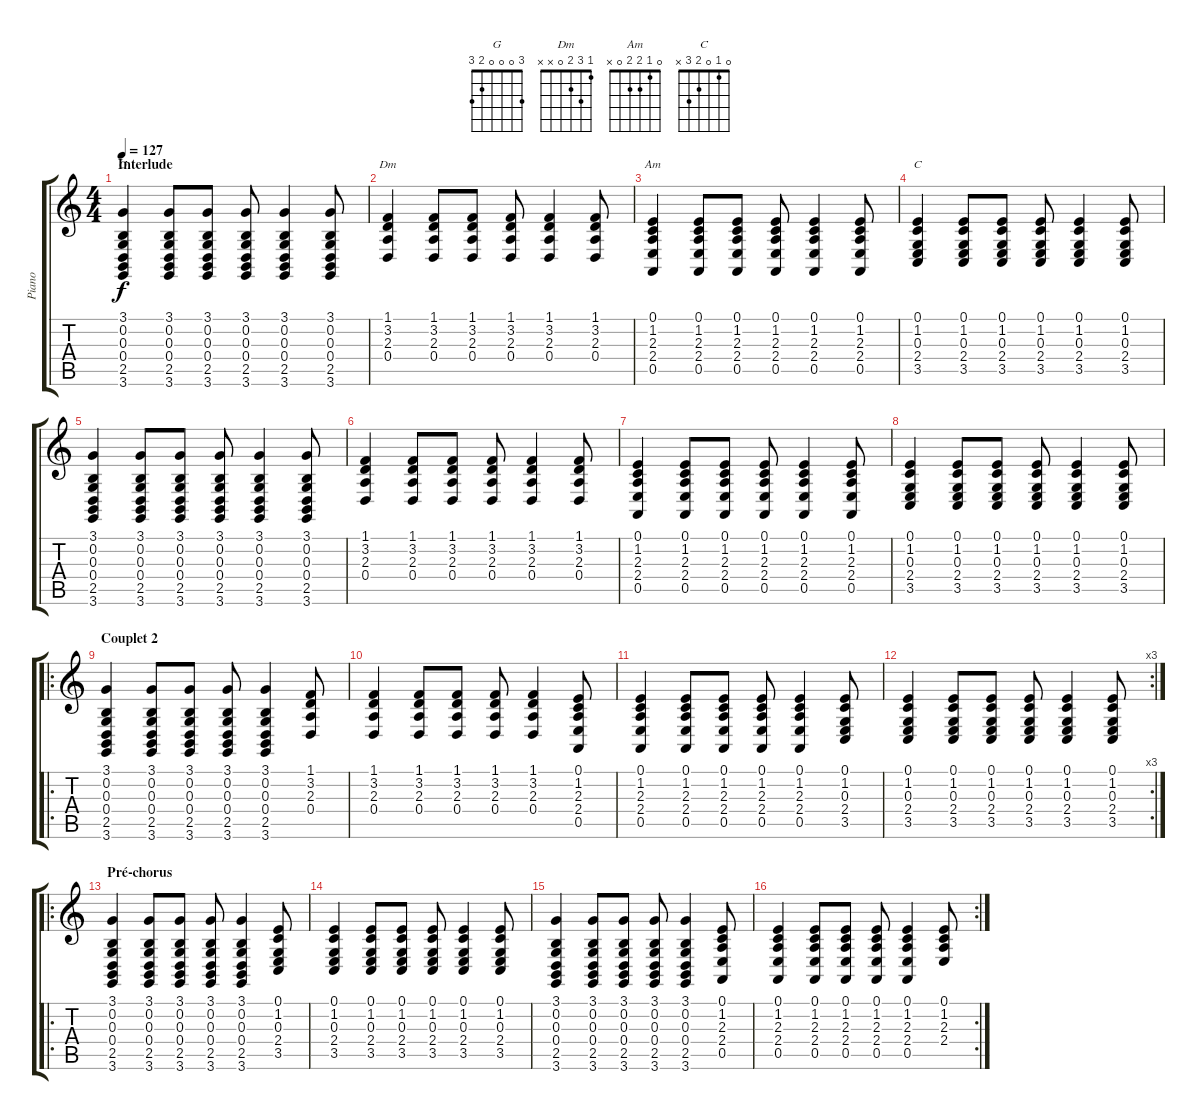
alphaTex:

\track ("Piano" "Piano") {instrument electricgrandpiano}
\staff {score tabs}
\tuning (E4 B3 G3 D3 A2 E2) {hide}
\chord ("G" 3 0 0 0 2 3)
\chord ("Dm" 1 3 2 0 x x)
\chord ("Am" 0 1 2 2 0 x)
\chord ("C" 0 1 0 2 3 x)
\ts (4 4)
\section ("" "Interlude")
\tempo 127
\clef g2
\ks c
(3.1 0.2 0.3 0.4 2.5 3.6).4{ch "G" dy f} (3.1 0.2 0.3 0.4 2.5 3.6).8 (3.1 0.2 0.3 0.4 2.5 3.6).8 (3.1 0.2 0.3 0.4 2.5 3.6).8 (3.1 0.2 0.3 0.4 2.5 3.6).4 (3.1 0.2 0.3 0.4 2.5 3.6).8 |
(1.1 3.2 2.3 0.4).4{ch "Dm"} (1.1 3.2 2.3 0.4).8 (1.1 3.2 2.3 0.4).8 (1.1 3.2 2.3 0.4).8 (1.1 3.2 2.3 0.4).4 (1.1 3.2 2.3 0.4).8 |
(0.1 1.2 2.3 2.4 0.5).4{ch "Am"} (0.1 1.2 2.3 2.4 0.5).8 (0.1 1.2 2.3 2.4 0.5).8 (0.1 1.2 2.3 2.4 0.5).8 (0.1 1.2 2.3 2.4 0.5).4 (0.1 1.2 2.3 2.4 0.5).8 |
(0.1 1.2 0.3 2.4 3.5).4{ch "C"} (0.1 1.2 0.3 2.4 3.5).8 (0.1 1.2 0.3 2.4 3.5).8 (0.1 1.2 0.3 2.4 3.5).8 (0.1 1.2 0.3 2.4 3.5).4 (0.1 1.2 0.3 2.4 3.5).8 |
(3.1 0.2 0.3 0.4 2.5 3.6).4 (3.1 0.2 0.3 0.4 2.5 3.6).8 (3.1 0.2 0.3 0.4 2.5 3.6).8 (3.1 0.2 0.3 0.4 2.5 3.6).8 (3.1 0.2 0.3 0.4 2.5 3.6).4 (3.1 0.2 0.3 0.4 2.5 3.6).8 |
(1.1 3.2 2.3 0.4).4 (1.1 3.2 2.3 0.4).8 (1.1 3.2 2.3 0.4).8 (1.1 3.2 2.3 0.4).8 (1.1 3.2 2.3 0.4).4 (1.1 3.2 2.3 0.4).8 |
(0.1 1.2 2.3 2.4 0.5).4 (0.1 1.2 2.3 2.4 0.5).8 (0.1 1.2 2.3 2.4 0.5).8 (0.1 1.2 2.3 2.4 0.5).8 (0.1 1.2 2.3 2.4 0.5).4 (0.1 1.2 2.3 2.4 0.5).8 |
(0.1 1.2 0.3 2.4 3.5).4 (0.1 1.2 0.3 2.4 3.5).8 (0.1 1.2 0.3 2.4 3.5).8 (0.1 1.2 0.3 2.4 3.5).8 (0.1 1.2 0.3 2.4 3.5).4 (0.1 1.2 0.3 2.4 3.5).8 |
\ro
\section ("" "Couplet 2")
(3.1 0.2 0.3 0.4 2.5 3.6).4{instrument acousticguitarsteel} (3.1 0.2 0.3 0.4 2.5 3.6).8 (3.1 0.2 0.3 0.4 2.5 3.6).8 (3.1 0.2 0.3 0.4 2.5 3.6).8 (3.1 0.2 0.3 0.4 2.5 3.6).4 (1.1 3.2 2.3 0.4).8 |
(1.1 3.2 2.3 0.4).4 (1.1 3.2 2.3 0.4).8 (1.1 3.2 2.3 0.4).8 (1.1 3.2 2.3 0.4).8 (1.1 3.2 2.3 0.4).4 (0.1 1.2 2.3 2.4 0.5).8 |
(0.1 1.2 2.3 2.4 0.5).4 (0.1 1.2 2.3 2.4 0.5).8 (0.1 1.2 2.3 2.4 0.5).8 (0.1 1.2 2.3 2.4 0.5).8 (0.1 1.2 2.3 2.4 0.5).4 (0.1 1.2 0.3 2.4 3.5).8 |
\rc 3
(0.1 1.2 0.3 2.4 3.5).4 (0.1 1.2 0.3 2.4 3.5).8 (0.1 1.2 0.3 2.4 3.5).8 (0.1 1.2 0.3 2.4 3.5).8 (0.1 1.2 0.3 2.4 3.5).4 (0.1 1.2 0.3 2.4 3.5).8 |
\ro
\section ("" "Pré-chorus")
(3.1 0.2 0.3 0.4 2.5 3.6).4{instrument acousticguitarsteel} (3.1 0.2 0.3 0.4 2.5 3.6).8 (3.1 0.2 0.3 0.4 2.5 3.6).8 (3.1 0.2 0.3 0.4 2.5 3.6).8 (3.1 0.2 0.3 0.4 2.5 3.6).4 (0.1 1.2 0.3 2.4 3.5).8 |
(0.1 1.2 0.3 2.4 3.5).4 (0.1 1.2 0.3 2.4 3.5).8 (0.1 1.2 0.3 2.4 3.5).8 (0.1 1.2 0.3 2.4 3.5).8 (0.1 1.2 0.3 2.4 3.5).4 (0.1 1.2 0.3 2.4 3.5).8 |
(3.1 0.2 0.3 0.4 2.5 3.6).4{instrument acousticguitarsteel} (3.1 0.2 0.3 0.4 2.5 3.6).8 (3.1 0.2 0.3 0.4 2.5 3.6).8 (3.1 0.2 0.3 0.4 2.5 3.6).8 (3.1 0.2 0.3 0.4 2.5 3.6).4 (0.1 1.2 2.3 2.4 0.5).8 |
\rc 2
(0.1 1.2 2.3 2.4 0.5).4 (0.1 1.2 2.3 2.4 0.5).8 (0.1 1.2 2.3 2.4 0.5).8 (0.1 1.2 2.3 2.4 0.5).8 (0.1 1.2 2.3 2.4 0.5).4 (0.1 1.2 2.3 2.4).8
